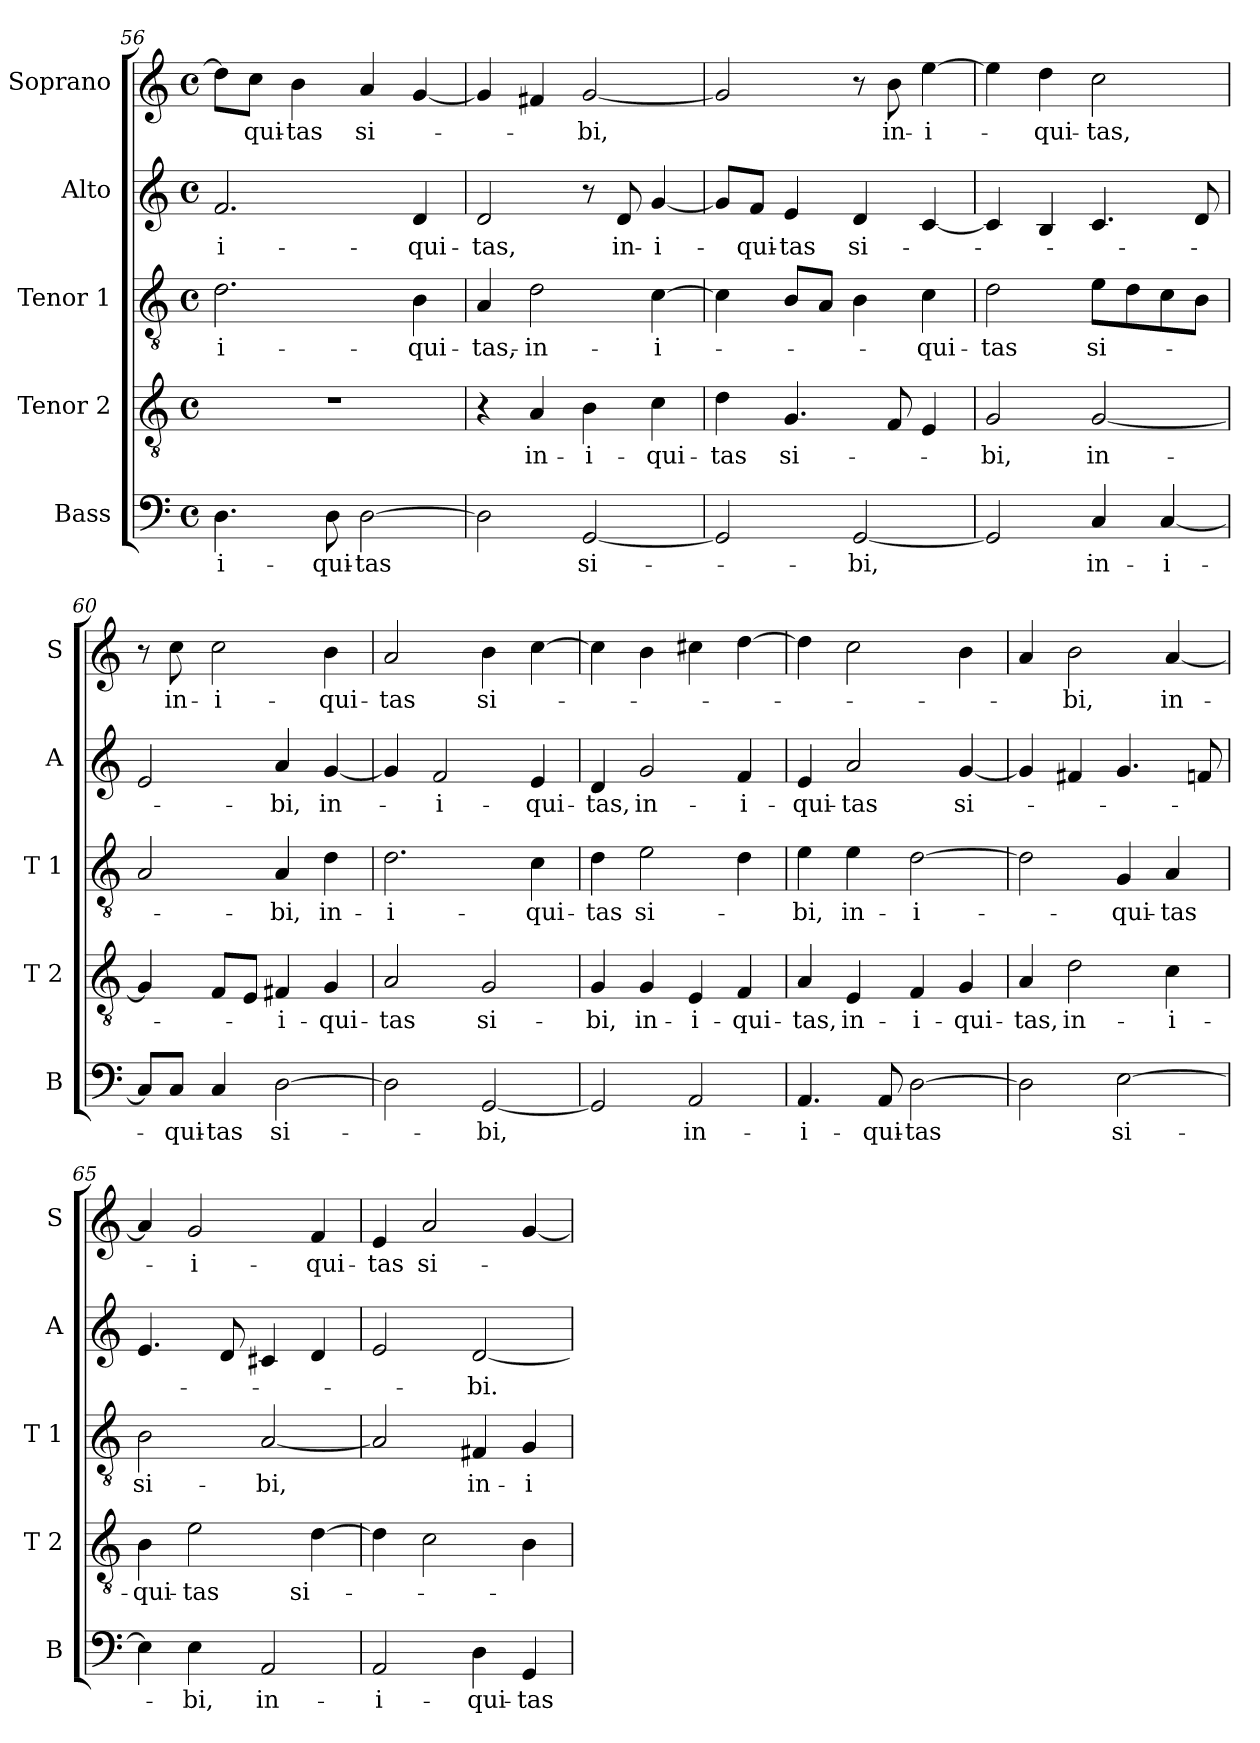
**kern	**text	**kern	**text	**kern	**text	**kern	**text	**kern	**text
*part5	*part5	*part4	*part4	*part3	*part3	*part2	*part2	*part1	*part1
*staff5	*staff5	*staff4	*staff4	*staff3	*staff3	*staff2	*staff2	*staff1	*staff1
*I"Bass	*	*I"Tenor 2	*	*I"Tenor 1	*	*I"Alto	*	*I"Soprano	*
*I'B	*	*I'T 2	*	*I'T 1	*	*I'A	*	*I'S	*
*clefF4	*	*clefGv2	*	*clefGv2	*	*clefG2	*	*clefG2	*
*k[]	*	*k[]	*	*k[]	*	*k[]	*	*k[]	*
*C:	*	*C:	*	*C:	*	*C:	*	*C:	*
*M4/4	*	*M4/4	*	*M4/4	*	*M4/4	*	*M4/4	*
*met(c)	*	*met(c)	*	*met(c)	*	*met(c)	*	*met(c)	*
=56	=56	=56	=56	=56	=56	=56	=56	=56	=56
4.D\	-i-	1r	.	2.d\	-i-	2.f/	-i-	8dd\L]	.
.	.	.	.	.	.	.	.	8cc\J	-qui-
.	.	.	.	.	.	.	.	4b\	-tas
8D\	-qui-	.	.	.	.	.	.	.	.
[2D\	-tas	.	.	.	.	.	.	4a/	si-
.	.	.	.	4B\	-qui-	4d/	-qui-	[4g/	.
!!LO:PB:g=z
=57	=57	=57	=57	=57	=57	=57	=57	=57	=57
2D\]	.	4r	.	4A/	-tas,-	2d/	-tas,	4g/]	.
.	.	4A/	in-	2d\	-in-	.	.	4f#X/	.
[2GG/	si-	4B\	-i-	.	.	8r	.	[2g/	-bi,
.	.	.	.	.	.	8d/	in-	.	.
.	.	4c\	-qui-	[4c\	-i-	[4g/	-i-	.	.
=58	=58	=58	=58	=58	=58	=58	=58	=58	=58
2GG/]	.	4d\	-tas	4c\]	.	8g/L]	.	2g/]	.
.	.	.	.	.	.	8f/J	-qui-	.	.
.	.	4.G/	si-	8B/L	.	4e/	-tas	.	.
.	.	.	.	8A/J	.	.	.	.	.
[2GG/	-bi,	.	.	4B\	.	4d/	si-	8r	.
.	.	8F/	.	.	.	.	.	8b\	in-
.	.	4E/	.	4c\	-qui-	[4c/	.	[4ee\	-i-
=59	=59	=59	=59	=59	=59	=59	=59	=59	=59
2GG/]	.	2G/	-bi,	2d\	-tas	4c/]	.	4ee\]	.
.	.	.	.	.	.	4B/	.	4dd\	-qui-
4C/	in-	[2G/	in-	8e\L	si-	4.c/	.	2cc\	-tas,
.	.	.	.	8d\	.	.	.	.	.
[4C/	-i-	.	.	8c\	.	.	.	.	.
.	.	.	.	8B\J	.	8d/	.	.	.
=60	=60	=60	=60	=60	=60	=60	=60	=60	=60
8C/L]	.	4G/]	.	2A/	.	2e/	.	8r	.
8C/J	-qui-	.	.	.	.	.	.	8cc\	in-
4C/	-tas	8F/L	.	.	.	.	.	2cc\	-i-
.	.	8E/J	.	.	.	.	.	.	.
[2D\	si-	4F#X/	-i-	4A/	-bi,	4a/	-bi,	.	.
.	.	4G/	-qui-	4d\	in-	[4g/	in-	4b\	-qui-
=61	=61	=61	=61	=61	=61	=61	=61	=61	=61
2D\]	.	2A/	-tas	2.d\	-i-	4g/]	.	2a/	-tas
.	.	.	.	.	.	2f/	-i-	.	.
[2GG/	-bi,	2G/	si-	.	.	.	.	4b\	si-
.	.	.	.	4c\	-qui-	4e/	-qui-	[4cc\	.
!!LO:LB:g=z
=62	=62	=62	=62	=62	=62	=62	=62	=62	=62
2GG/]	.	4G/	-bi,	4d\	-tas	4d/	-tas,	4cc\]	.
.	.	4G/	in-	2e\	si-	2g/	in-	4b\	.
2AA/	in-	4E/	-i-	.	.	.	.	4cc#X\	.
.	.	4F/	-qui-	4d\	.	4f/	-i-	[4dd\	.
=63	=63	=63	=63	=63	=63	=63	=63	=63	=63
4.AA/	-i-	4A/	-tas,	4e\	-bi,	4e/	-qui-	4dd\]	.
.	.	4E/	in-	4e\	in-	2a/	-tas	2cc\	.
8AA/	-qui-	.	.	.	.	.	.	.	.
[2D\	-tas	4F/	-i-	[2d\	-i-	.	.	.	.
.	.	4G/	-qui-	.	.	[4g/	si-	4b\	.
=64	=64	=64	=64	=64	=64	=64	=64	=64	=64
2D\]	.	4A/	-tas,	2d\]	.	4g/]	.	4a/	.
.	.	2d\	in-	.	.	4f#X/	.	2b\	-bi,
[2E\	si-	.	.	4G/	-qui-	4.g/	.	.	.
.	.	4c\	-i-	4A/	-tas	.	.	[4a/	in-
.	.	.	.	.	.	8fn/	.	.	.
=65	=65	=65	=65	=65	=65	=65	=65	=65	=65
4E\]	.	4B\	-qui-	2B\	si-	4.e/	.	4a/]	.
4E\	-bi,	2e\	-tas	.	.	.	.	2g/	-i-
.	.	.	.	.	.	8d/	.	.	.
2AA/	in-	.	.	[2A/	-bi,	4c#X/	.	.	.
.	.	[4d\	si-	.	.	4d/	.	4f/	-qui-
=66	=66	=66	=66	=66	=66	=66	=66	=66	=66
2AA/	-i-	4d\]	.	2A/]	.	2e/	.	4e/	-tas
.	.	2c\	.	.	.	.	.	2a/	si-
4D\	-qui-	.	.	4F#X/	in-	[2d/	-bi.	.	.
4GG/	-tas	4B\	.	4G/	-i-	.	.	[4g/	.
=	=	=	=	=	=	=	=	=	=
*-	*-	*-	*-	*-	*-	*-	*-	*-	*-
